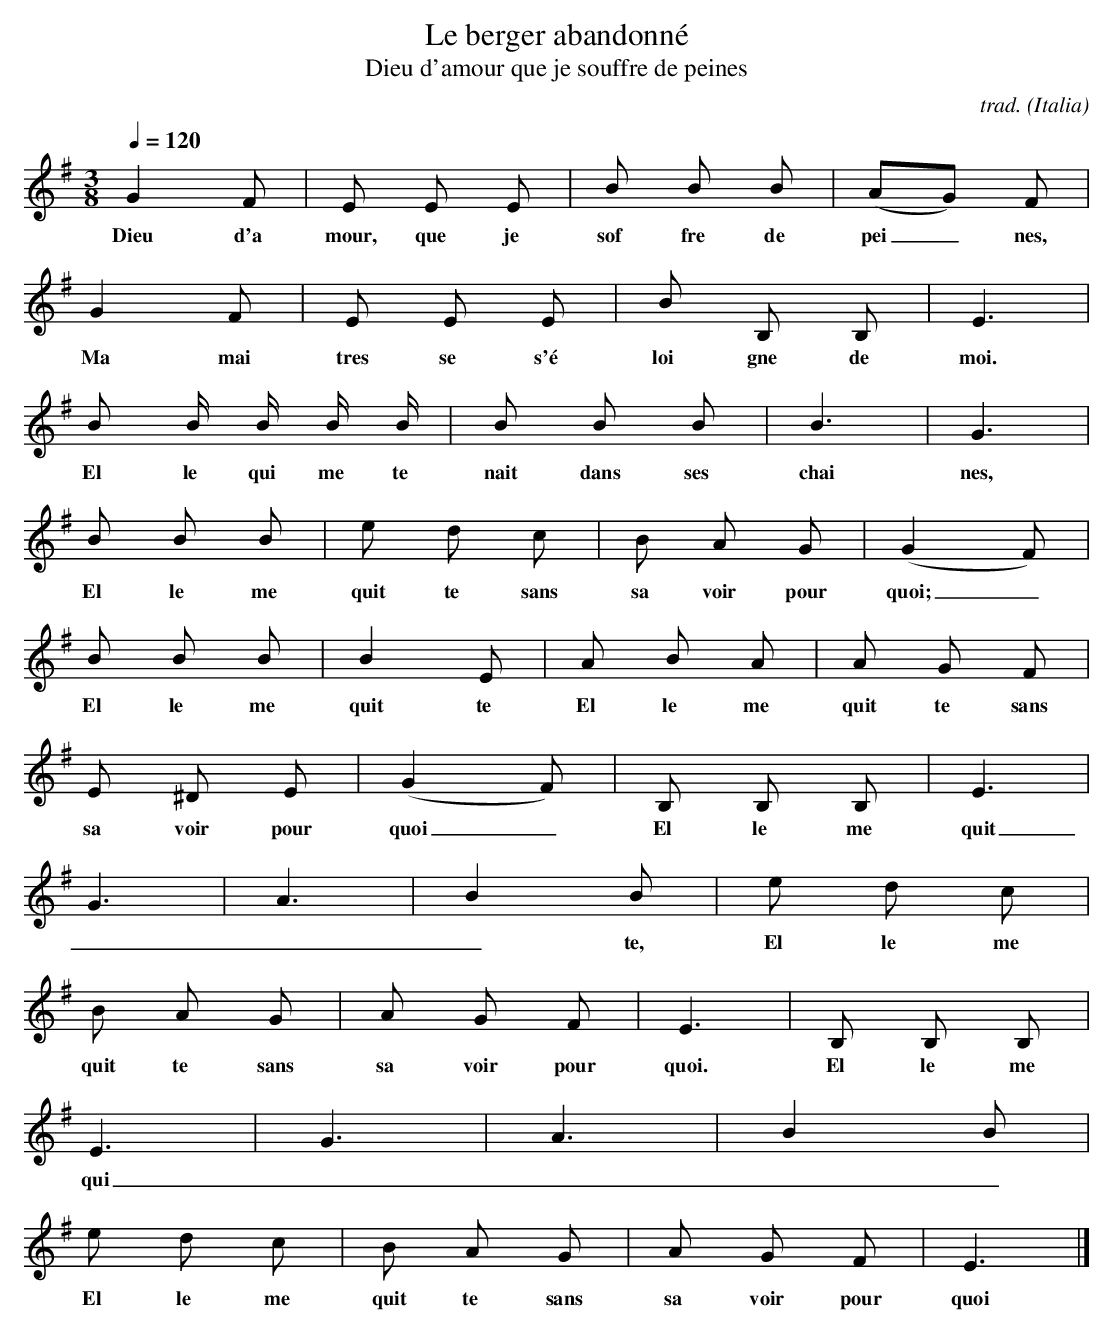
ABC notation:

X:1
T:Le berger abandonné
T:Dieu d'amour que je souffre de peines
C:trad.
O:Italia
Q:1/4=120
V:1
M:3/8
L:1/16
K:G
G4 F2 |E2 E2 E2 |B2 B2 B2 |(A2G2) F2 |
w:Dieu d'a mour, que je sof fre de pei_ nes,
G4 F2 |E2 E2 E2 |B2 B,2 B,2 |E6 |
w:Ma mai tres se s'é loi gne de moi.
B2 B B B B |B2 B2 B2 |B6 |G6 |
w:El le qui me te nait dans ses chai nes,
B2 B2 B2 |e2 d2 c2 |B2 A2 G2 |(G4F2) |
w:El le me quit te sans sa voir pour quoi;_
B2 B2 B2 |B4 E2 |A2 B2 A2 |A2 G2 F2 |
w:El le me quit te El le me quit te sans
E2 ^D2 E2 |(G4F2) |B,2 B,2 B,2 |E6 |
w:sa voir pour quoi_ El le me quit_
G6 |A6 |B4 B2 |e2 d2 c2 |
w:___te, El le me
B2 A2 G2 |A2 G2 F2 |E6 |B,2 B,2 B,2 |
w:quit te sans sa voir pour quoi. El le me
E6 |G6 |A6 |B4 B2 |
w:qui____te,
e2 d2 c2 |B2 A2 G2 |A2 G2 F2 |E6 |]
w:El le me quit te sans sa voir pour quoi
     %End of file
